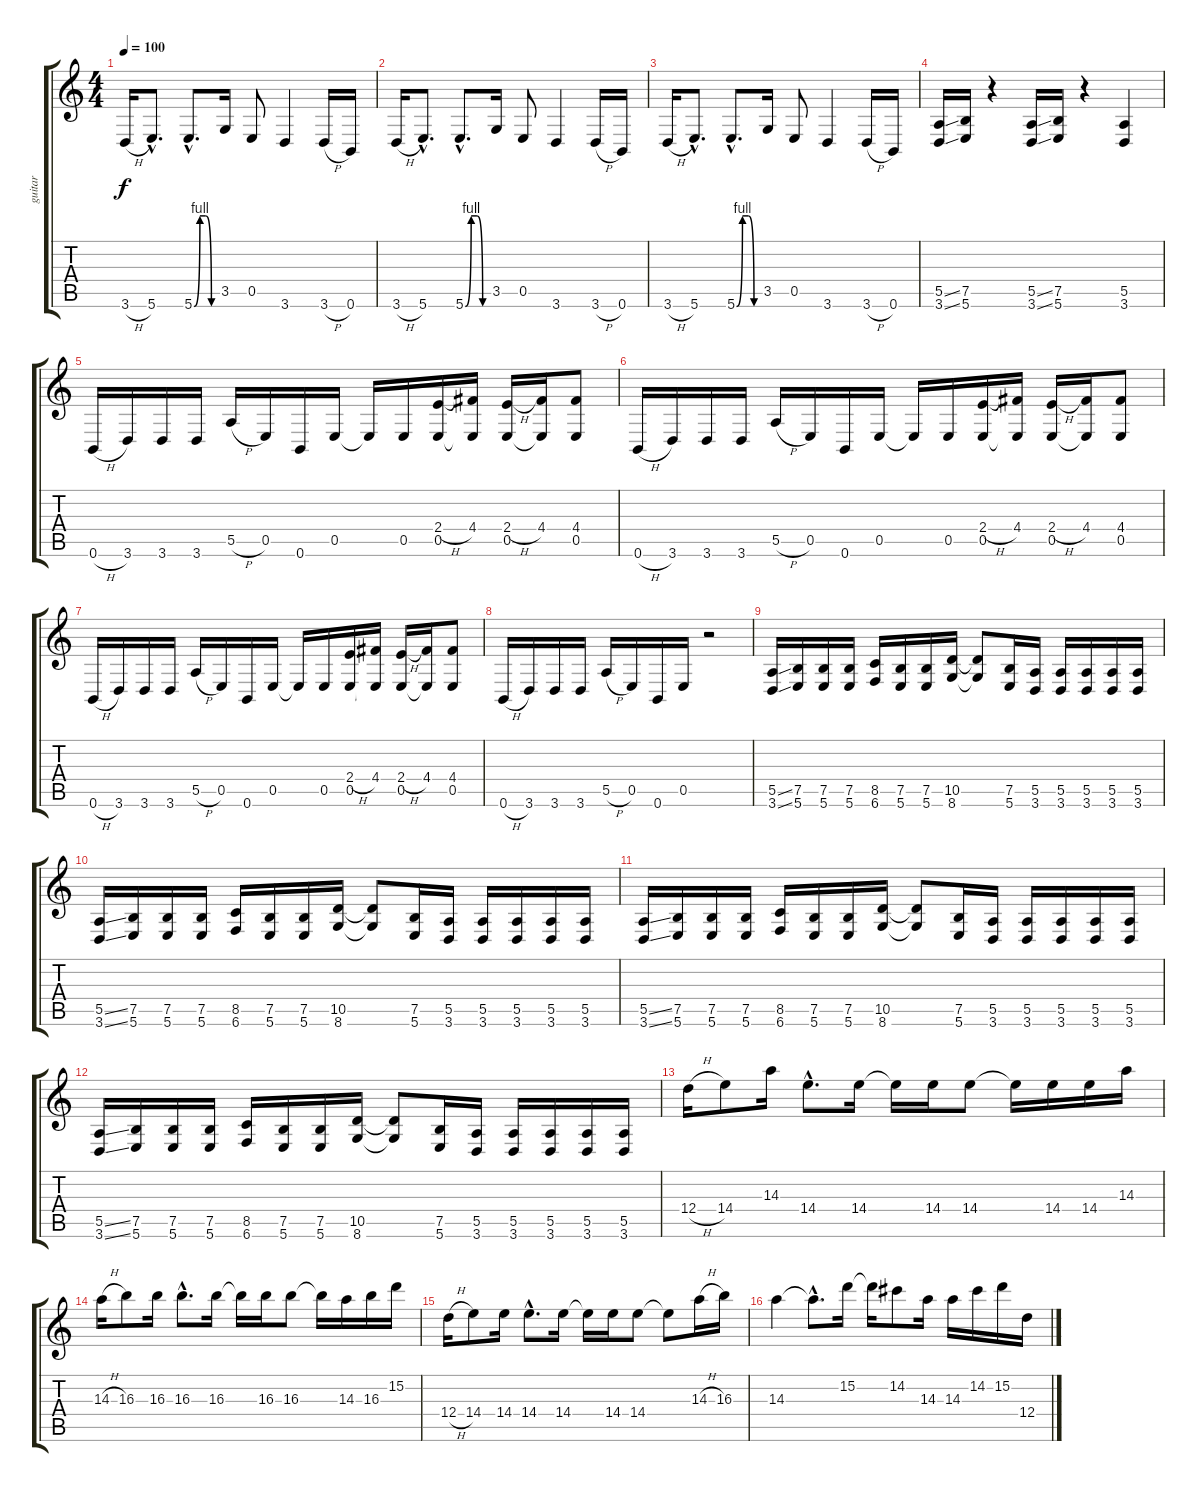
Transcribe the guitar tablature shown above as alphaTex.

\track ("guitar" "guitar") {instrument distortionguitar}
\staff {score tabs}
\tuning (E4 B3 G3 D3 E2 B1) {hide}
\ts (4 4)
\tempo 100
\clef g2
\ks c
3.6{h}.16{dy f} 5.6{hac}.8{d} 5.6{be (custom 0 0 15 4 30 4 45 0 60 0) hac}.8{d} 3.5.16 0.5.8 3.6.4 3.6{h}.16 0.6.16 |
3.6{h}.16 5.6{hac}.8{d} 5.6{be (custom 0 0 15 4 30 4 45 0 60 0) hac}.8{d} 3.5.16 0.5.8 3.6.4 3.6{h}.16 0.6.16 |
3.6{h}.16 5.6{hac}.8{d} 5.6{be (custom 0 0 15 4 30 4 45 0 60 0) hac}.8{d} 3.5.16 0.5.8 3.6.4 3.6{h}.16 0.6.16 |
(5.5{ss} 3.6{ss}).16 (7.5 5.6).16 r.4 (5.5{ss} 3.6{ss}).16 (7.5 5.6).16 r.4 (5.5 3.6).4 |
0.6{h}.16 3.6.16 3.6.16 3.6.16 5.5{h}.16 0.5.16 0.6.16 0.5.16 0.5{t}.16 0.5.16 (2.4{h} 0.5).16 (4.4 0.5{t}).16 (2.4{h} 0.5).16 (4.4 0.5{t}).16 (4.4 0.5).8 |
0.6{h}.16 3.6.16 3.6.16 3.6.16 5.5{h}.16 0.5.16 0.6.16 0.5.16 0.5{t}.16 0.5.16 (2.4{h} 0.5).16 (4.4 0.5{t}).16 (2.4{h} 0.5).16 (4.4 0.5{t}).16 (4.4 0.5).8 |
0.6{h}.16 3.6.16 3.6.16 3.6.16 5.5{h}.16 0.5.16 0.6.16 0.5.16 0.5{t}.16 0.5.16 (2.4{h} 0.5).16 (4.4 0.5{t}).16 (2.4{h} 0.5).16 (4.4 0.5{t}).16 (4.4 0.5).8 |
0.6{h}.16 3.6.16 3.6.16 3.6.16 5.5{h}.16 0.5.16 0.6.16 0.5.16 r.2 |
(5.5{ss} 3.6{ss}).16 (7.5 5.6).16 (7.5 5.6).16 (7.5 5.6).16 (8.5 6.6).16 (7.5 5.6).16 (7.5 5.6).16 (10.5 8.6).16 (10.5{t} 8.6{t}).8 (7.5 5.6).16 (5.5 3.6).16 (5.5 3.6).16 (5.5 3.6).16 (5.5 3.6).16 (5.5 3.6).16 |
(5.5{ss} 3.6{ss}).16 (7.5 5.6).16 (7.5 5.6).16 (7.5 5.6).16 (8.5 6.6).16 (7.5 5.6).16 (7.5 5.6).16 (10.5 8.6).16 (10.5{t} 8.6{t}).8 (7.5 5.6).16 (5.5 3.6).16 (5.5 3.6).16 (5.5 3.6).16 (5.5 3.6).16 (5.5 3.6).16 |
(5.5{ss} 3.6{ss}).16 (7.5 5.6).16 (7.5 5.6).16 (7.5 5.6).16 (8.5 6.6).16 (7.5 5.6).16 (7.5 5.6).16 (10.5 8.6).16 (10.5{t} 8.6{t}).8 (7.5 5.6).16 (5.5 3.6).16 (5.5 3.6).16 (5.5 3.6).16 (5.5 3.6).16 (5.5 3.6).16 |
(5.5{ss} 3.6{ss}).16 (7.5 5.6).16 (7.5 5.6).16 (7.5 5.6).16 (8.5 6.6).16 (7.5 5.6).16 (7.5 5.6).16 (10.5 8.6).16 (10.5{t} 8.6{t}).8 (7.5 5.6).16 (5.5 3.6).16 (5.5 3.6).16 (5.5 3.6).16 (5.5 3.6).16 (5.5 3.6).16 |
12.4{h}.16 14.4.8 14.3.16 14.4{hac}.8{d} 14.4.16 14.4{t}.16 14.4.16 14.4.8 14.4{t}.16 14.4.16 14.4.16 14.3.16 |
14.3{h}.16 16.3.8 16.3.16 16.3{hac}.8{d} 16.3.16 16.3{t}.16 16.3.16 16.3.8 16.3{t}.16 14.3.16 16.3.16 15.2.16 |
12.4{h}.16 14.4.8 14.4.16 14.4{hac}.8{d} 14.4.16 14.4{t}.16 14.4.16 14.4.8 14.4{t}.8 14.3{h}.16 16.3.16 |
14.3.4 14.3{hac t}.8{d} 15.2.16 15.2{t}.16 14.2.8 14.3.16 14.3.16 14.2.16 15.2.16 12.4.16
